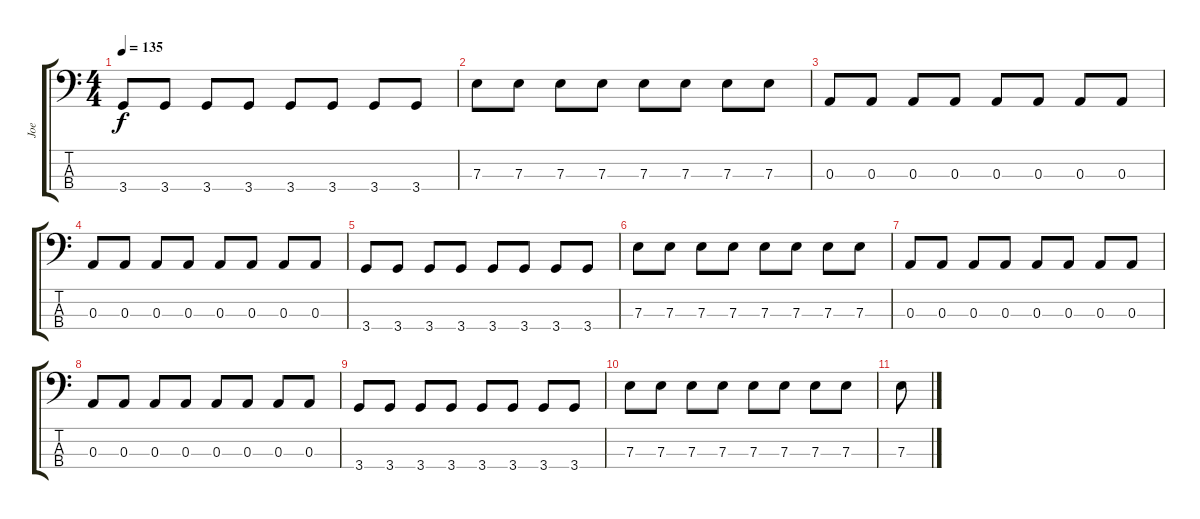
\track ("Joe" "Joe") {instrument electricbassfinger}
\staff {score tabs}
\tuning (G2 D2 A1 E1) {hide}
\ts (4 4)
\tempo 135
\clef f4
\ks c
3.4.8{dy f} 3.4.8 3.4.8 3.4.8 3.4.8 3.4.8 3.4.8 3.4.8 |
7.3.8 7.3.8 7.3.8 7.3.8 7.3.8 7.3.8 7.3.8 7.3.8 |
0.3.8 0.3.8 0.3.8 0.3.8 0.3.8 0.3.8 0.3.8 0.3.8 |
0.3.8 0.3.8 0.3.8 0.3.8 0.3.8 0.3.8 0.3.8 0.3.8 |
3.4.8 3.4.8 3.4.8 3.4.8 3.4.8 3.4.8 3.4.8 3.4.8 |
7.3.8 7.3.8 7.3.8 7.3.8 7.3.8 7.3.8 7.3.8 7.3.8 |
0.3.8 0.3.8 0.3.8 0.3.8 0.3.8 0.3.8 0.3.8 0.3.8 |
0.3.8 0.3.8 0.3.8 0.3.8 0.3.8 0.3.8 0.3.8 0.3.8 |
3.4.8 3.4.8 3.4.8 3.4.8 3.4.8 3.4.8 3.4.8 3.4.8 |
7.3.8 7.3.8 7.3.8 7.3.8 7.3.8 7.3.8 7.3.8 7.3.8 |
7.3.8
